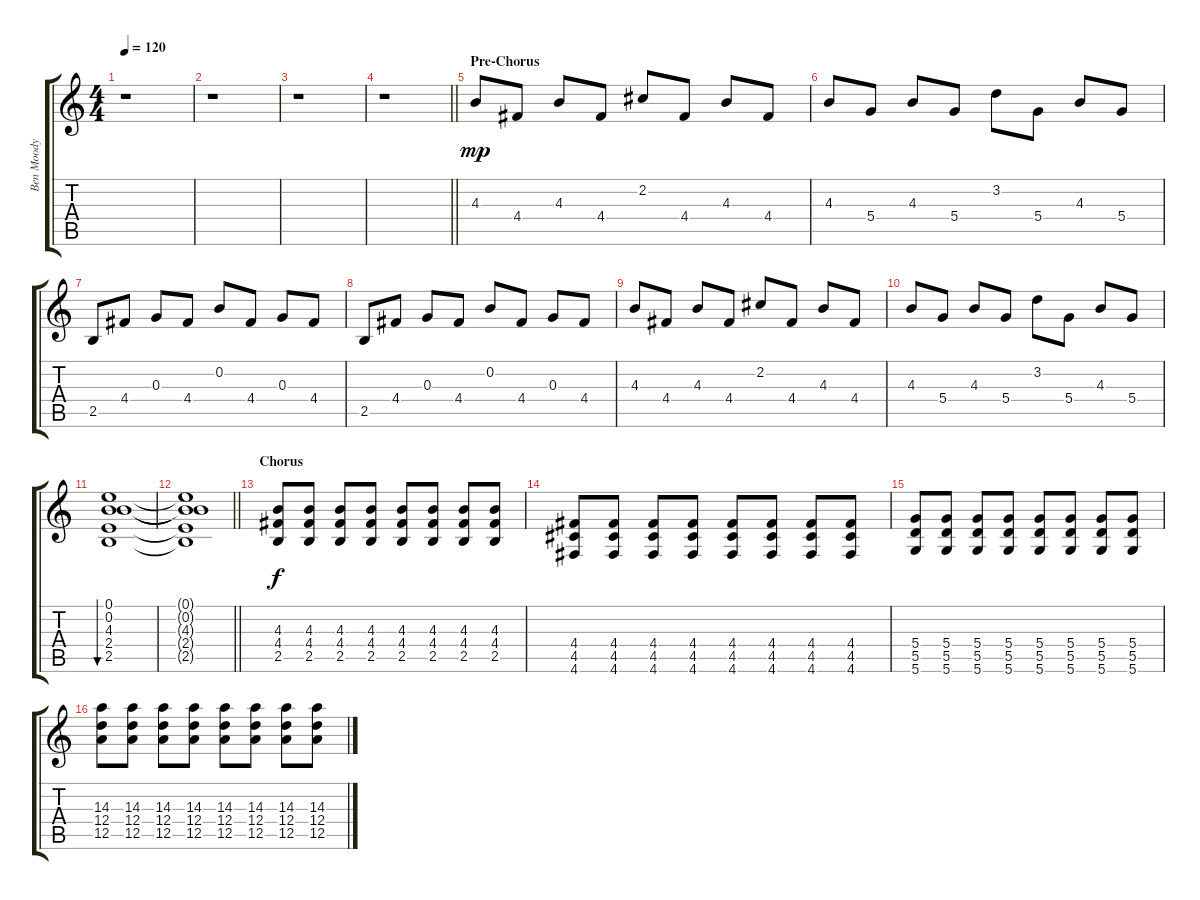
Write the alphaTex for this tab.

\track ("Ben Moody" "Ben Moody") {instrument distortionguitar}
\staff {score tabs}
\tuning (E4 B3 G3 D3 A2 D2) {hide}
\ts (4 4)
\tempo 120
\clef g2
\ks c
r.1{dy f} |
r.1 |
r.1 |
\barLineRight lightlight
r.1 |
\section ("" "Pre-Chorus")
4.3.8{dy mp instrument acousticguitarsteel} 4.4.8 4.3.8 4.4.8 2.2.8 4.4.8 4.3.8 4.4.8 |
4.3.8 5.4.8 4.3.8 5.4.8 3.2.8 5.4.8 4.3.8 5.4.8 |
2.5.8 4.4.8 0.3.8 4.4.8 0.2.8 4.4.8 0.3.8 4.4.8 |
2.5.8 4.4.8 0.3.8 4.4.8 0.2.8 4.4.8 0.3.8 4.4.8 |
4.3.8 4.4.8 4.3.8 4.4.8 2.2.8 4.4.8 4.3.8 4.4.8 |
4.3.8 5.4.8 4.3.8 5.4.8 3.2.8 5.4.8 4.3.8 5.4.8 |
(0.1 0.2 4.3 2.4 2.5).1{bu 240} |
\barLineRight lightlight
(0.1{t} 0.2{t} 4.3{t} 2.4{t} 2.5{t}).1 |
\section ("" "Chorus")
(4.3 4.4 2.5).8{dy f instrument distortionguitar} (4.3 4.4 2.5).8 (4.3 4.4 2.5).8 (4.3 4.4 2.5).8 (4.3 4.4 2.5).8 (4.3 4.4 2.5).8 (4.3 4.4 2.5).8 (4.3 4.4 2.5).8 |
(4.4 4.5 4.6).8 (4.4 4.5 4.6).8 (4.4 4.5 4.6).8 (4.4 4.5 4.6).8 (4.4 4.5 4.6).8 (4.4 4.5 4.6).8 (4.4 4.5 4.6).8 (4.4 4.5 4.6).8 |
(5.4 5.5 5.6).8 (5.4 5.5 5.6).8 (5.4 5.5 5.6).8 (5.4 5.5 5.6).8 (5.4 5.5 5.6).8 (5.4 5.5 5.6).8 (5.4 5.5 5.6).8 (5.4 5.5 5.6).8 |
(14.3 12.4 12.5).8 (14.3 12.4 12.5).8 (14.3 12.4 12.5).8 (14.3 12.4 12.5).8 (14.3 12.4 12.5).8 (14.3 12.4 12.5).8 (14.3 12.4 12.5).8 (14.3 12.4 12.5).8
